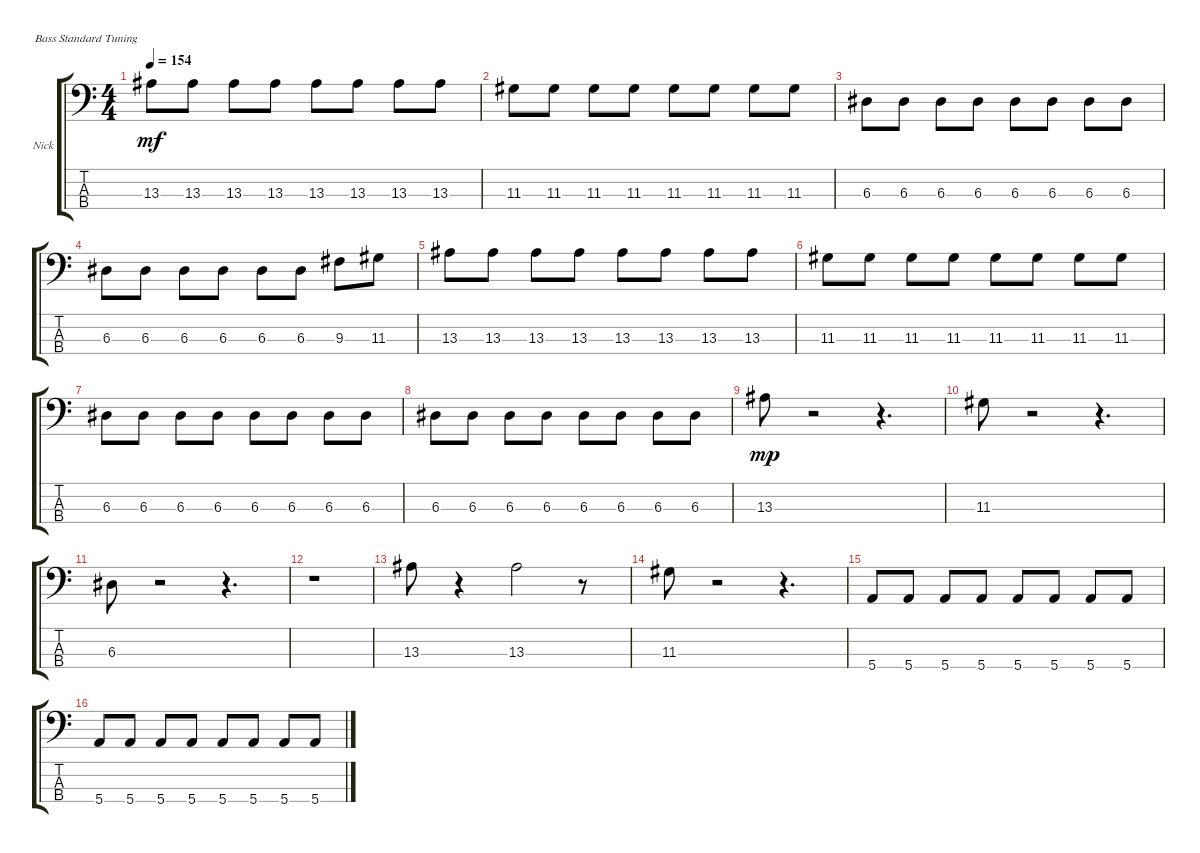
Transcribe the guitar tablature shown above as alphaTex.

\defaultSystemsLayout 4
\bracketExtendMode groupsimilarinstruments
\firstSystemTrackNameOrientation horizontal
\otherSystemsTrackNameOrientation horizontal
\track ("Nick O'Malley" "Nick") {instrument electricbassfinger}
\staff {score tabs}
\tuning (G2 D2 A1 E1)
\ts (4 4)
\tempo 154
\clef f4
\ks c
13.3.8{dy mf} 13.3.8 13.3.8 13.3.8 13.3.8 13.3.8 13.3.8 13.3.8 |
11.3.8 11.3.8 11.3.8 11.3.8 11.3.8 11.3.8 11.3.8 11.3.8 |
6.3.8 6.3.8 6.3.8 6.3.8 6.3.8 6.3.8 6.3.8 6.3.8 |
6.3.8 6.3.8 6.3.8 6.3.8 6.3.8 6.3.8 9.3.8 11.3.8 |
13.3.8 13.3.8 13.3.8 13.3.8 13.3.8 13.3.8 13.3.8 13.3.8 |
11.3.8 11.3.8 11.3.8 11.3.8 11.3.8 11.3.8 11.3.8 11.3.8 |
6.3.8 6.3.8 6.3.8 6.3.8 6.3.8 6.3.8 6.3.8 6.3.8 |
6.3.8 6.3.8 6.3.8 6.3.8 6.3.8 6.3.8 6.3.8 6.3.8 |
13.3.8{dy mp} r.2 r.4{d} |
11.3.8 r.2 r.4{d} |
6.3.8 r.2 r.4{d} |
r.1 |
13.3.8 r.4 13.3.2 r.8 |
11.3.8 r.2 r.4{d} |
5.4.8 5.4.8 5.4.8 5.4.8 5.4.8 5.4.8 5.4.8 5.4.8 |
5.4.8 5.4.8 5.4.8 5.4.8 5.4.8 5.4.8 5.4.8 5.4.8
